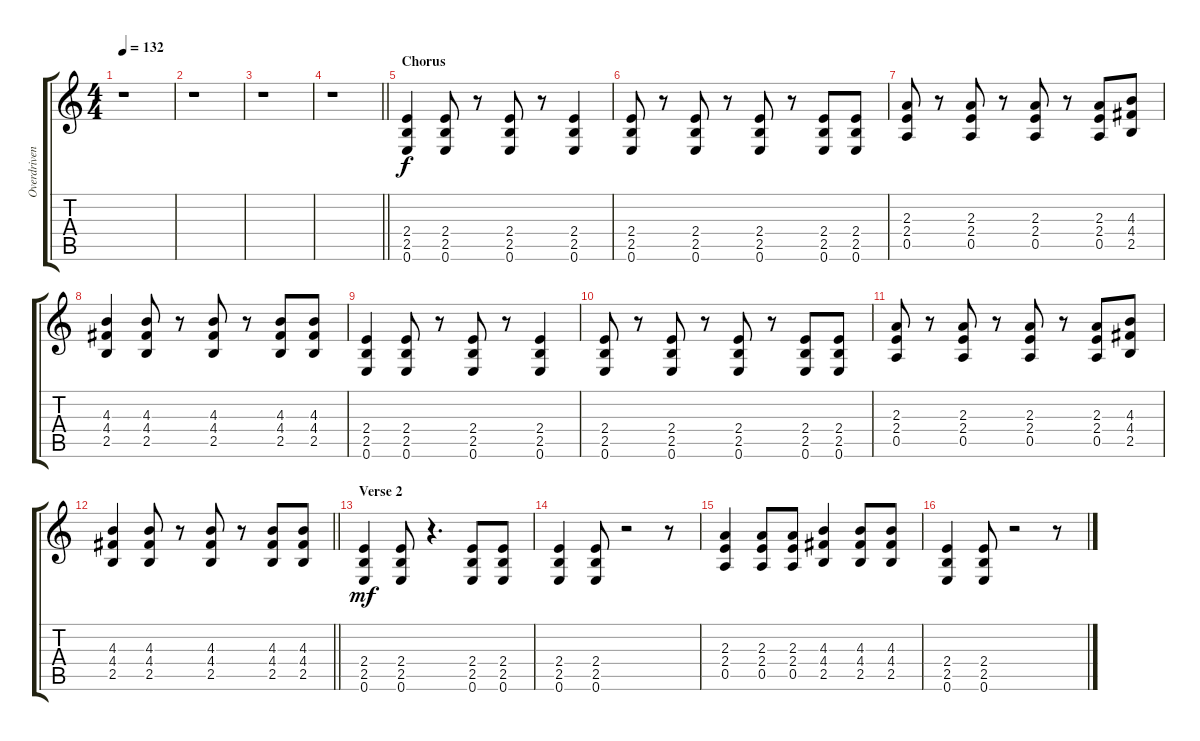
\track ("Overdriven Guitar" "Overdriven") {instrument overdrivenguitar}
\staff {score tabs}
\tuning (E4 B3 G3 D3 A2 E2) {hide}
\ts (4 4)
\tempo 132
\clef g2
\ks c
r.1{dy f} |
r.1 |
r.1 |
\barLineRight lightlight
r.1 |
\section ("" "Chorus")
(2.4 2.5 0.6).4 (2.4 2.5 0.6).8 r.8 (2.4 2.5 0.6).8 r.8 (2.4 2.5 0.6).4 |
(2.4 2.5 0.6).8 r.8 (2.4 2.5 0.6).8 r.8 (2.4 2.5 0.6).8 r.8 (2.4 2.5 0.6).8 (2.4 2.5 0.6).8 |
(2.3 2.4 0.5).8 r.8 (2.3 2.4 0.5).8 r.8 (2.3 2.4 0.5).8 r.8 (2.3 2.4 0.5).8 (4.3 4.4 2.5).8 |
(4.3 4.4 2.5).4 (4.3 4.4 2.5).8 r.8 (4.3 4.4 2.5).8 r.8 (4.3 4.4 2.5).8 (4.3 4.4 2.5).8 |
(2.4 2.5 0.6).4 (2.4 2.5 0.6).8 r.8 (2.4 2.5 0.6).8 r.8 (2.4 2.5 0.6).4 |
(2.4 2.5 0.6).8 r.8 (2.4 2.5 0.6).8 r.8 (2.4 2.5 0.6).8 r.8 (2.4 2.5 0.6).8 (2.4 2.5 0.6).8 |
(2.3 2.4 0.5).8 r.8 (2.3 2.4 0.5).8 r.8 (2.3 2.4 0.5).8 r.8 (2.3 2.4 0.5).8 (4.3 4.4 2.5).8 |
\barLineRight lightlight
(4.3 4.4 2.5).4 (4.3 4.4 2.5).8 r.8 (4.3 4.4 2.5).8 r.8 (4.3 4.4 2.5).8 (4.3 4.4 2.5).8 |
\section ("" "Verse 2")
(2.4 2.5 0.6).4{dy mf} (2.4 2.5 0.6).8 r.4{d} (2.4 2.5 0.6).8 (2.4 2.5 0.6).8 |
(2.4 2.5 0.6).4 (2.4 2.5 0.6).8 r.2 r.8 |
(2.3 2.4 0.5).4 (2.3 2.4 0.5).8 (2.3 2.4 0.5).8 (4.3 4.4 2.5).4 (4.3 4.4 2.5).8 (4.3 4.4 2.5).8 |
(2.4 2.5 0.6).4 (2.4 2.5 0.6).8 r.2 r.8
